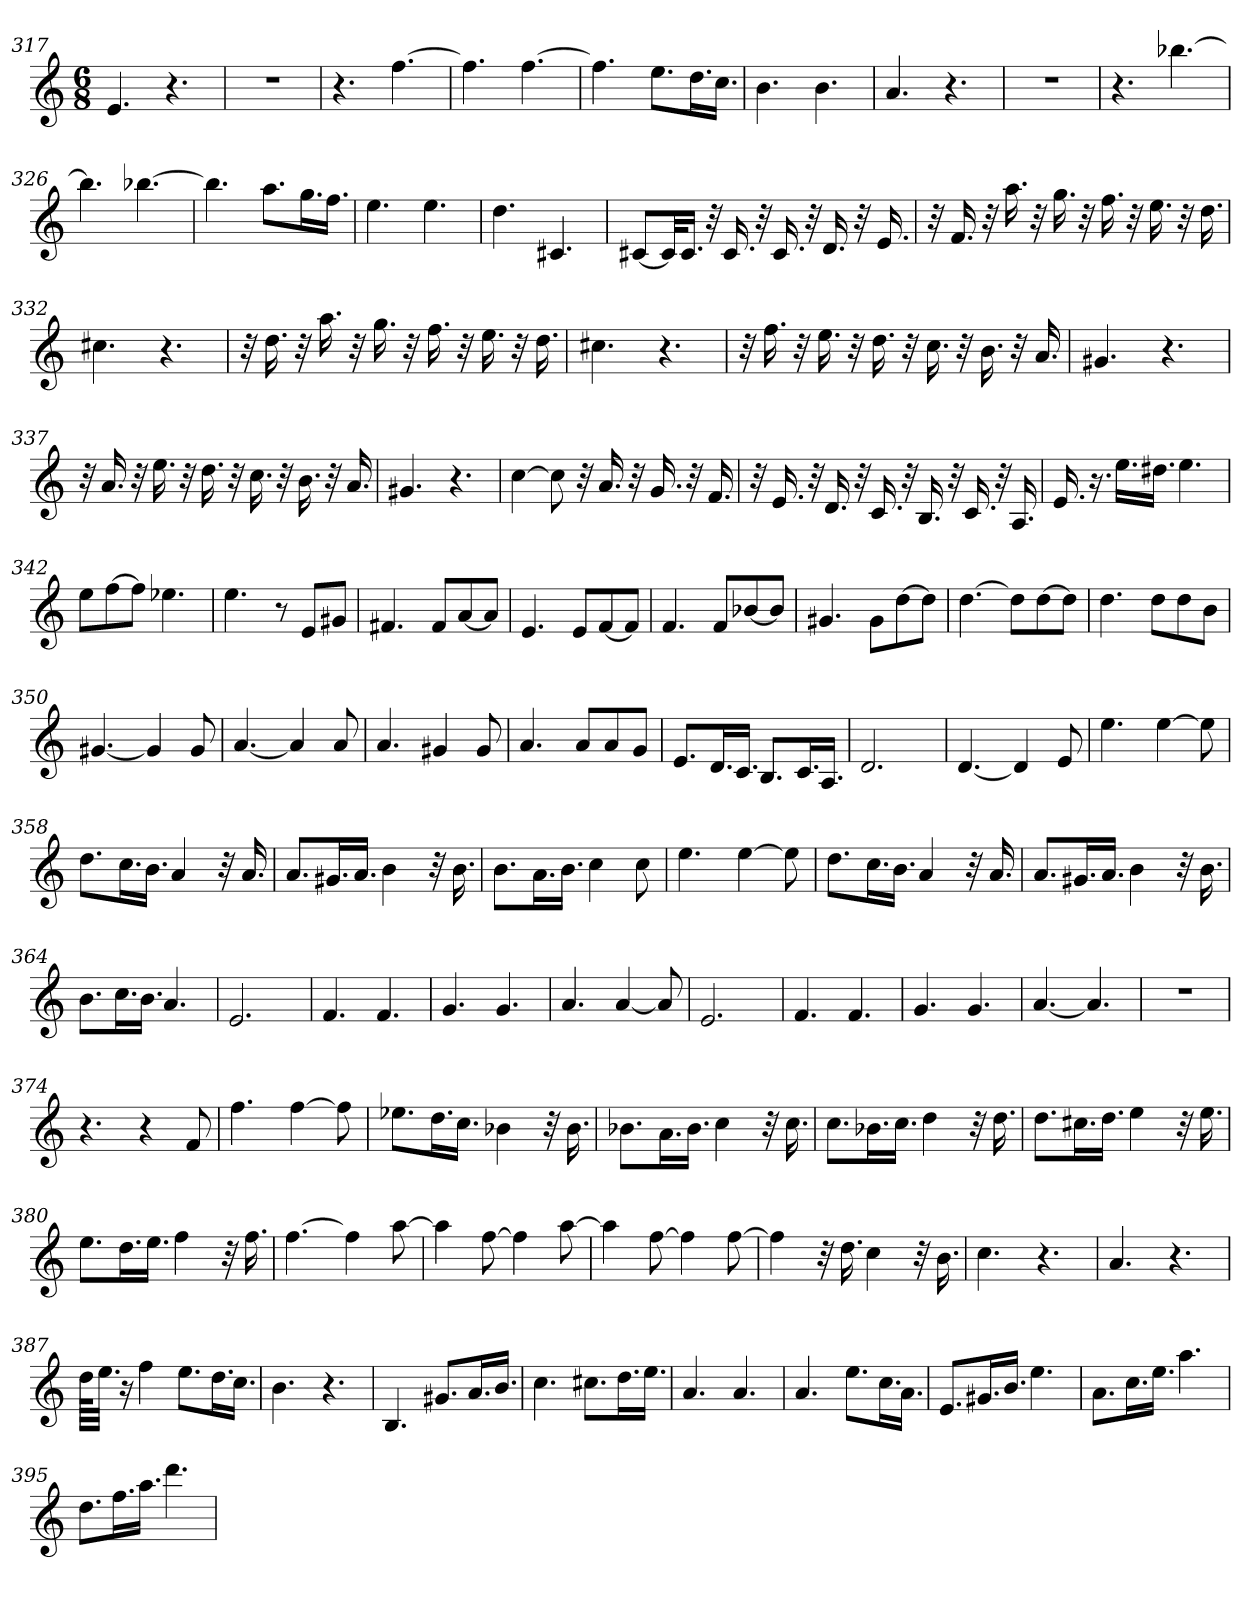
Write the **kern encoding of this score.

**kern
*part1
*staff1
*clefG2
*k[]
*C:
*M6/8
=317
4.e
4.r
=318
2.r
=319
4.r
[4.ff
=320
4.ff]
[4.ff
=321
4.ff]
8.ee\L
16.dd\L
16.cc\JJ
=322
4.b
4.b
=323
4.a
4.r
=324
2.r
=325
4.r
[4.bb-X
=326
4.bb-]
[4.bb-X
=327
4.bb-]
8.aa\L
16.gg\L
16.ff\JJ
=328
4.ee
4.ee
=329
4.dd
4.c#X
=330
[8c#X/L
32c#/KL]
16.c#/JJ
32r
16.c#
32r
16.c#
32r
16.d
32r
16.e
=331
32r
16.f
32r
16.aa
32r
16.gg
32r
16.ff
32r
16.ee
32r
16.dd
=332
4.cc#X
4.r
=333
32r
16.dd
32r
16.aa
32r
16.gg
32r
16.ff
32r
16.ee
32r
16.dd
=334
4.cc#X
4.r
=335
32r
16.ff
32r
16.ee
32r
16.dd
32r
16.cc
32r
16.b
32r
16.a
=336
4.g#X
4.r
=337
32r
16.a
32r
16.ee
32r
16.dd
32r
16.cc
32r
16.b
32r
16.a
=338
4.g#X
4.r
=339
[4cc
8cc]
32r
16.a
32r
16.g
32r
16.f
=340
32r
16.e
32r
16.d
32r
16.c
32r
16.B
32r
16.c
32r
16.A
=341
16.e
16.r
16.ee\LL
16.dd#X\JJ
4.ee
=342
8ee\L
[8ff\
8ff\J]
4.ee-X
=343
4.ee
8r
8e/L
8g#X/J
=344
4.f#X
8f#/L
[8a/
8a/J]
=345
4.e
8e/L
[8f/
8f/J]
=346
4.f
8f/L
[8b-X/
8b-/J]
=347
4.g#X
8g#\L
[8dd\
8dd\J]
=348
[4.dd
8dd\L]
[8dd\
8dd\J]
=349
4.dd
8dd\L
8dd\
8b\J
=350
[4.g#X
4g#]
8g#
=351
[4.a
4a]
8a
=352
4.a
4g#X
8g#
=353
4.a
8a/L
8a/
8g/J
=354
8.e/L
16.d/L
16.c/JJ
8.B/L
16.c/L
16.A/JJ
=355
2.d
=356
[4.d
4d]
8e
=357
4.ee
[4ee
8ee]
=358
8.dd\L
16.cc\L
16.b\JJ
4a
32r
16.a
=359
8.a/L
16.g#X/L
16.a/JJ
4b
32r
16.b
=360
8.b\L
16.a\L
16.b\JJ
4cc
8cc
=361
4.ee
[4ee
8ee]
=362
8.dd\L
16.cc\L
16.b\JJ
4a
32r
16.a
=363
8.a/L
16.g#X/L
16.a/JJ
4b
32r
16.b
=364
8.b\L
16.cc\L
16.b\JJ
4.a
=365
2.e
=366
4.f
4.f
=367
4.g
4.g
=368
4.a
[4a
8a]
=369
2.e
=370
4.f
4.f
=371
4.g
4.g
=372
[4.a
4.a]
=373
2.r
=374
4.r
4r
8f
=375
4.ff
[4ff
8ff]
=376
8.ee-X\L
16.dd\L
16.cc\JJ
4b-X
32r
16.b-
=377
8.b-X\L
16.a\L
16.b-\JJ
4cc
32r
16.cc
=378
8.cc\L
16.b-X\L
16.cc\JJ
4dd
32r
16.dd
=379
8.dd\L
16.cc#X\L
16.dd\JJ
4ee
32r
16.ee
=380
8.ee\L
16.dd\L
16.ee\JJ
4ff
32r
16.ff
=381
[4.ff
4ff]
[8aa
=382
4aa]
[8ff
4ff]
[8aa
=383
4aa]
[8ff
4ff]
[8ff
=384
4ff]
32r
16.dd
4cc
32r
16.b
=385
4.cc
4.r
=386
4.a
4.r
=387
64dd\KLLL
32.ee\JJJ
16r
4ff
8.ee\L
16.dd\L
16.cc\JJ
=388
4.b
4.r
=389
4.B
8.g#X/L
16.a/L
16.b/JJ
=390
4.cc
8.cc#X\L
16.dd\L
16.ee\JJ
=391
4.a
4.a
=392
4.a
8.ee\L
16.cc\L
16.a\JJ
=393
8.e/L
16.g#X/L
16.b/JJ
4.ee
=394
8.a\L
16.cc\L
16.ee\JJ
4.aa
=395
8.dd\L
16.ff\L
16.aa\JJ
4.ddd
=
*-
